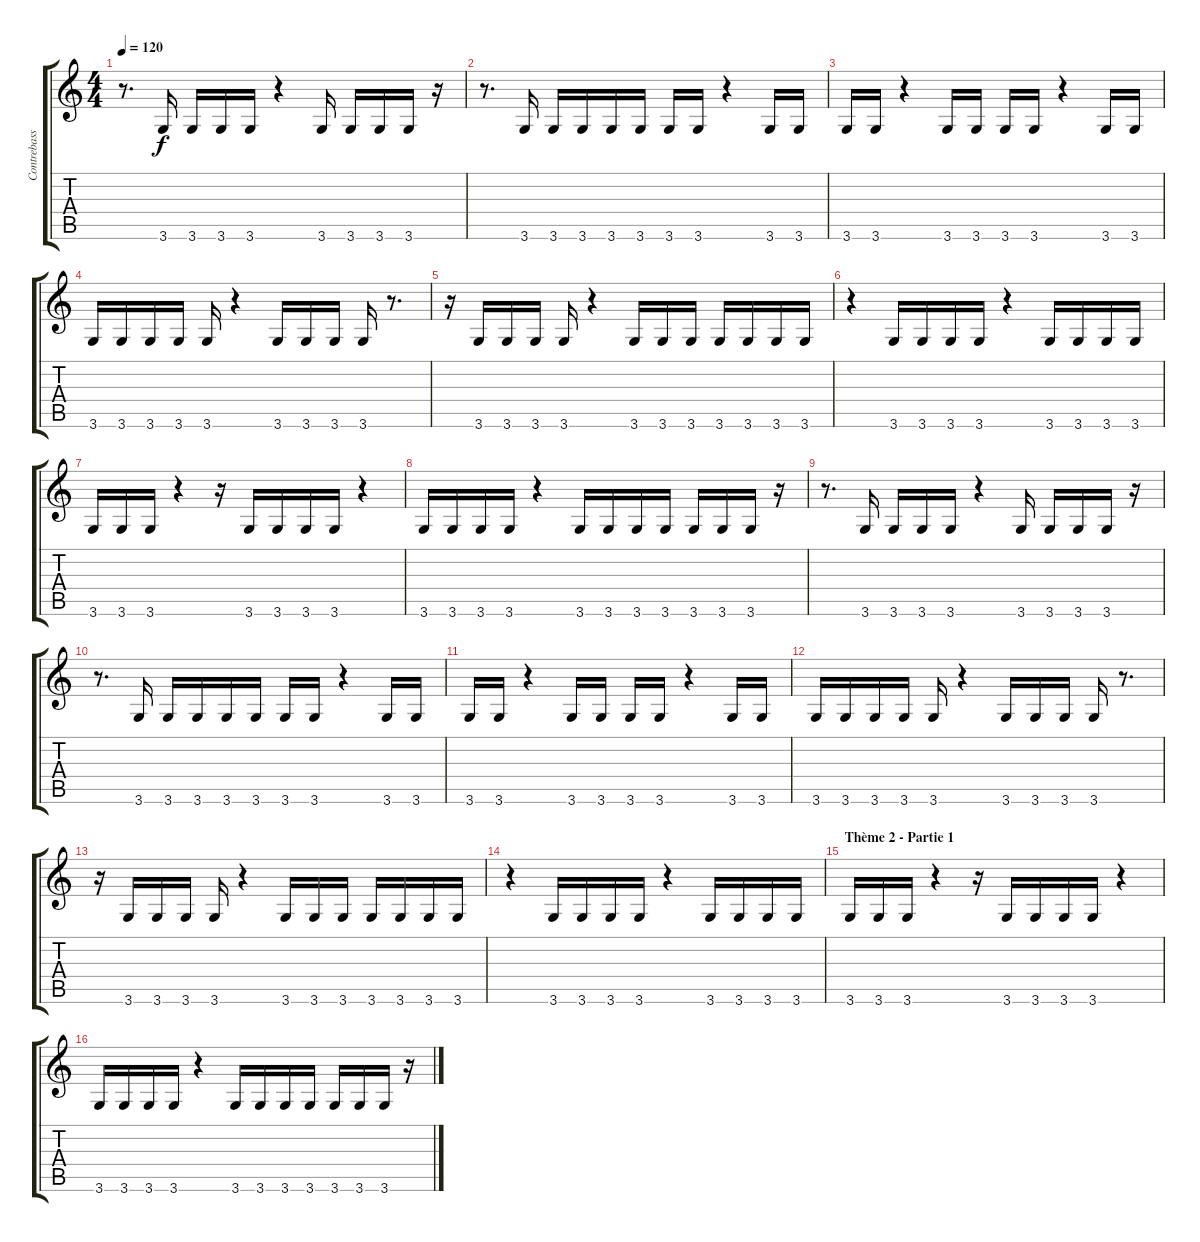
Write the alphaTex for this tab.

\track ("Contrebass" "Contrebass") {instrument contrabass}
\staff {score tabs}
\tuning (E4 B3 G3 D3 A2 E2) {hide}
\ts (4 4)
\tempo 120
\clef g2
\ks c
r.8{d dy f} 3.6.16 3.6.16 3.6.16 3.6.16 r.4 3.6.16 3.6.16 3.6.16 3.6.16 r.16 |
r.8{d} 3.6.16 3.6.16 3.6.16 3.6.16 3.6.16 3.6.16 3.6.16 r.4 3.6.16 3.6.16 |
3.6.16 3.6.16 r.4 3.6.16 3.6.16 3.6.16 3.6.16 r.4 3.6.16 3.6.16 |
3.6.16 3.6.16 3.6.16 3.6.16 3.6.16 r.4 3.6.16 3.6.16 3.6.16 3.6.16 r.8{d} |
r.16 3.6.16 3.6.16 3.6.16 3.6.16 r.4 3.6.16 3.6.16 3.6.16 3.6.16 3.6.16 3.6.16 3.6.16 |
r.4 3.6.16 3.6.16 3.6.16 3.6.16 r.4 3.6.16 3.6.16 3.6.16 3.6.16 |
3.6.16 3.6.16 3.6.16 r.4 r.16 3.6.16 3.6.16 3.6.16 3.6.16 r.4 |
3.6.16 3.6.16 3.6.16 3.6.16 r.4 3.6.16 3.6.16 3.6.16 3.6.16 3.6.16 3.6.16 3.6.16 r.16 |
r.8{d} 3.6.16 3.6.16 3.6.16 3.6.16 r.4 3.6.16 3.6.16 3.6.16 3.6.16 r.16 |
r.8{d} 3.6.16 3.6.16 3.6.16 3.6.16 3.6.16 3.6.16 3.6.16 r.4 3.6.16 3.6.16 |
3.6.16 3.6.16 r.4 3.6.16 3.6.16 3.6.16 3.6.16 r.4 3.6.16 3.6.16 |
3.6.16 3.6.16 3.6.16 3.6.16 3.6.16 r.4 3.6.16 3.6.16 3.6.16 3.6.16 r.8{d} |
r.16 3.6.16 3.6.16 3.6.16 3.6.16 r.4 3.6.16 3.6.16 3.6.16 3.6.16 3.6.16 3.6.16 3.6.16 |
r.4 3.6.16 3.6.16 3.6.16 3.6.16 r.4 3.6.16 3.6.16 3.6.16 3.6.16 |
\section ("" "Thème 2 - Partie 1")
3.6.16 3.6.16 3.6.16 r.4 r.16 3.6.16 3.6.16 3.6.16 3.6.16 r.4 |
3.6.16 3.6.16 3.6.16 3.6.16 r.4 3.6.16 3.6.16 3.6.16 3.6.16 3.6.16 3.6.16 3.6.16 r.16
